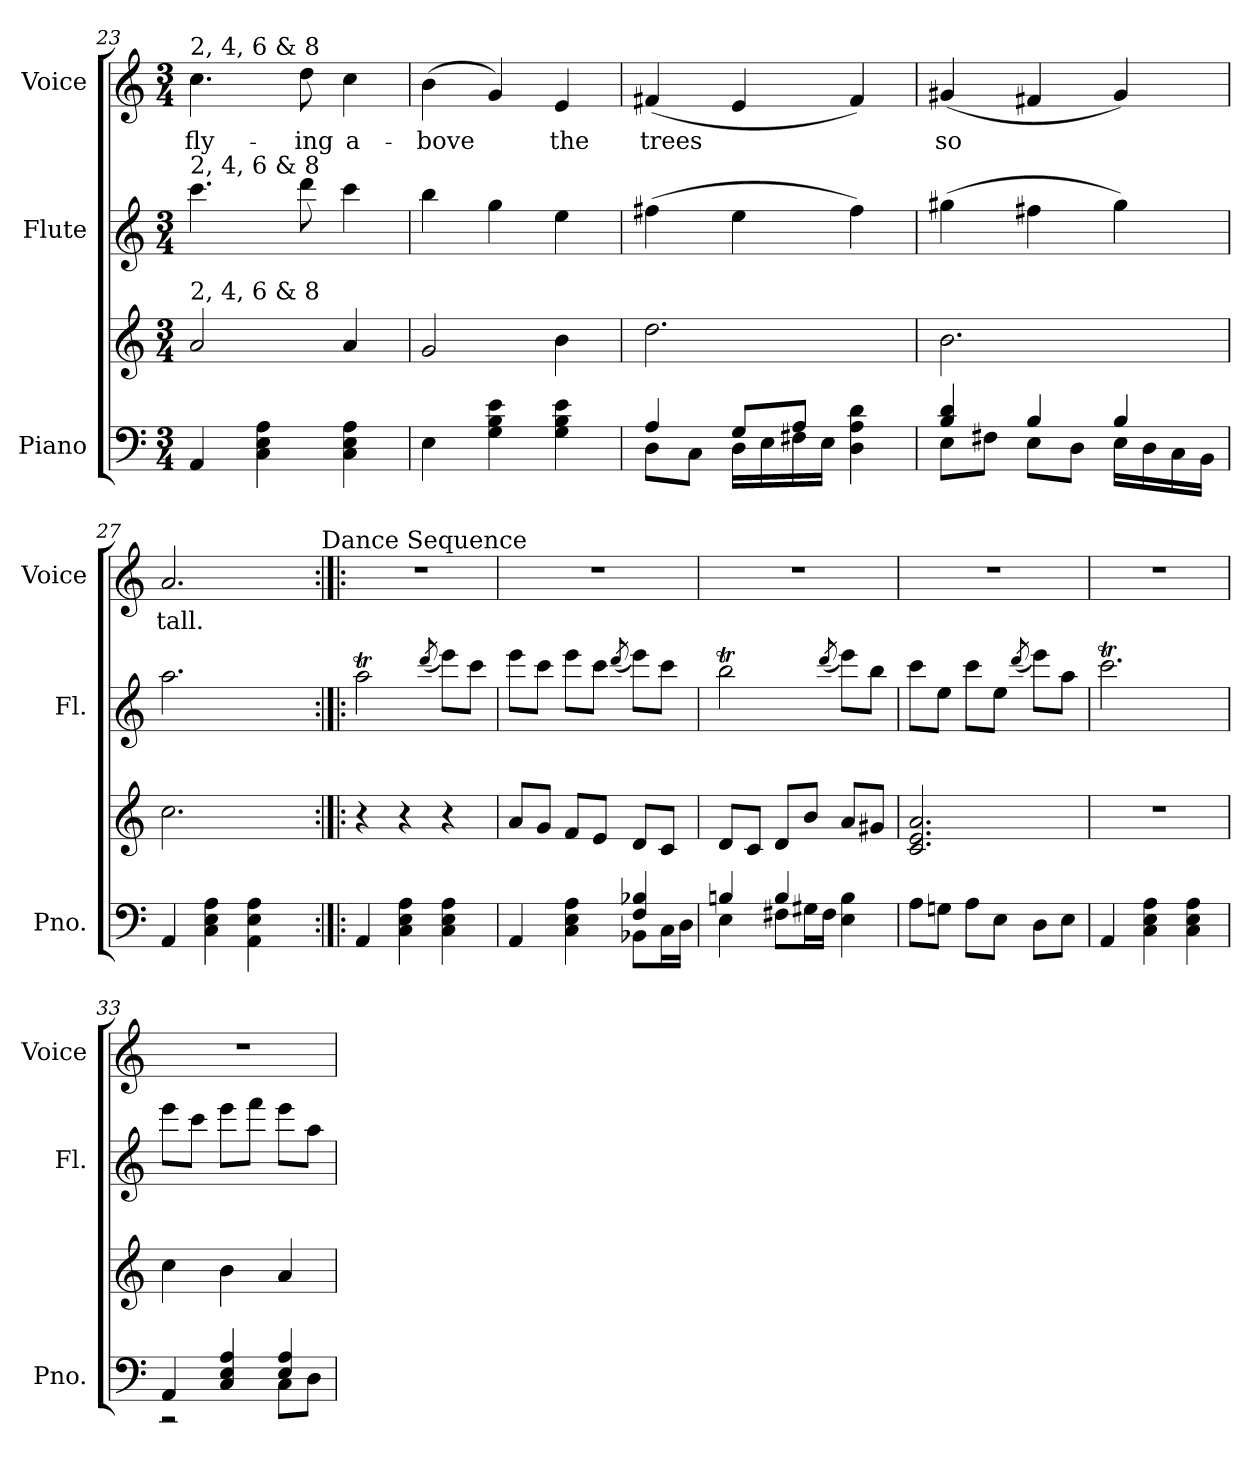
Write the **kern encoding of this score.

**kern	**kern	**kern	**kern	**text
*part3	*part3	*part2	*part1	*part1
*staff4	*staff3	*staff2	*staff1	*staff1
*I"Piano	*	*I"Flute	*I"Voice	*
*I'Pno.	*	*I'Fl.	*I'Voice	*
*clefF4	*clefG2	*clefG2	*clefG2	*
*k[]	*k[]	*k[]	*k[]	*
*C:	*C:	*C:	*C:	*
*M3/4	*M3/4	*M3/4	*M3/4	*
=23	=23	=23	=23	=23
!	!	!	!LO:TX:a:t=2, 4, 6 & 8	!
!	!	!LO:TX:a:t=2, 4, 6 & 8	!	!
!	!LO:TX:a:t=2, 4, 6 & 8	!	!	!
!	!	!	!	!LO:LY:a:color=#000000
4AAi/	2ai/	4.ccci\	4.cci\	fly-
4Ci\ 4Ei 4Ai	.	.	.	.
!	!	!	!	!LO:LY:a:color=#000000
.	.	8dddi\	8ddi\	-ing
!	!	!	!	!LO:LY:a:color=#000000
4Ci\ 4Ei 4Ai	4ai/	4ccci\	4cci\	a-
=24	=24	=24	=24	=24
!	!	!	!	!LO:LY:a:color=#000000
4Ei\	2gi/	4bbi\	(4bi\	-bove
4Gi\ 4Bi 4ei	.	4ggi\	4gi/)	.
!	!	!	!	!LO:LY:a:color=#000000
4Gi\ 4Bi 4ei	4bi\	4eei\	4ei/	the
=25	=25	=25	=25	=25
*^	*	*	*	*
!	!	!	!	!	!LO:LY:a:color=#000000
4Ai/	8Di\L	2.ddi\	(4ff#Xi\	(4f#Xi/	trees
.	8Ci\J	.	.	.	.
8Gi/L	16Di\LL	.	4eei\	4ei/	.
.	16Ei\	.	.	.	.
8Ai/J	16F#Xi\	.	.	.	.
.	16Ei\JJ	.	.	.	.
4Di\ 4Ai 4di	4ryy	.	4ff#i\)	4f#i/)	.
=26	=26	=26	=26	=26	=26
!	!	!	!	!	!LO:LY:a:color=#000000
4Bi/ 4di	8Ei\L	2.bi\	(4gg#Xi\	(4g#Xi/	so
.	8F#Xi\J	.	.	.	.
4Bi/	8Ei\L	.	4ff#Xi\	4f#Xi/	.
.	8Di\J	.	.	.	.
4Bi/	16Ei\LL	.	4gg#i\)	4g#i/)	.
.	16Di\	.	.	.	.
.	16Ci\	.	.	.	.
.	16BBi\JJ	.	.	.	.
*v	*v	*	*	*	*
!!LO:LB:g=z
=27	=27	=27	=27	=27
*^	*	*	*	*
!	!	!	!	!	!LO:LY:a:color=#000000
*v	*v	*	*	*^	*
4AAi/	2.cci\	2.aai\	2.ai/	2ryy	tall.
4Ci\ 4Ei 4Ai	.	.	.	.	.
4AAi\ 4Ei 4Ai	.	.	.	8ryy	.
.	.	.	.	16ryy	.
.	.	.	.	32ryy	.
.	.	.	.	64ryy	.
.	.	.	.	128...ryy	.
!	!	!	!	!LO:TX:a:t=Dance Sequence	!
.	.	.	.	1024ryy	.
=28:|!|:	=28:|!|:	=28:|!|:	=28:|!|:	=28:|!|:	=28:|!|:
!	!	!	!LO:TX:a:t=Add bird whistles ad lib.	!	!
!	!	!	!LO:N:vis=1	!	!
*	*	*	*v	*v	*
4AAi/	4r	2aaTi\	2.r	.
4Ci\ 4Ei 4Ai	4r	.	.	.
.	.	(8qdddi/	.	.
4Ci\ 4Ei 4Ai	4r	8eeei\L)	.	.
.	.	8ccci\J	.	.
=29	=29	=29	=29	=29
*^	*	*	*	*
!	!	!	!	!LO:N:vis=1	!
4AAi/	2ryy	8ai/L	8eeei\L	2.r	.
.	.	8gi/J	8ccci\J	.	.
4Ci\ 4Ei 4Ai	.	8fi/L	8eeei\L	.	.
.	.	8ei/J	8ccci\J	.	.
.	.	.	(8qdddi/	.	.
4Fi/ 4B-Xi	8BB-Xi\L	8di/L	8eeei\L)	.	.
.	16Ci\L	8ci/J	8ccci\J	.	.
.	16Di\JJ	.	.	.	.
=30	=30	=30	=30	=30	=30
!	!	!	!	!LO:N:vis=1	!
4Bni/	4Ei\	8di/L	2bbti\	2.r	.
.	.	8ci/J	.	.	.
4Bi/	8F#Xi\L	8di/L	.	.	.
.	16G#Xi\L	8bi/J	.	.	.
.	16F#i\JJ	.	.	.	.
.	.	.	(8qdddi/	.	.
4Ei\ 4Bi	4ryy	8ai/L	8eeei\L)	.	.
.	.	8g#Xi/J	8bbi\J	.	.
*v	*v	*	*	*	*
=31	=31	=31	=31	=31
!	!	!	!LO:N:vis=1	!
8Ai\L	2.ci/ 2.ei 2.ai	8ccci\L	2.r	.
8Gni\J	.	8eei\J	.	.
8Ai\L	.	8ccci\L	.	.
8Ei\J	.	8eei\J	.	.
.	.	(8qdddi/	.	.
8Di\L	.	8eeei\L)	.	.
8Ei\J	.	8aai\J	.	.
=32	=32	=32	=32	=32
!	!LO:N:vis=1	!	!LO:N:vis=1	!
4AAi/	2.r	2.cccTi\	2.r	.
4Ci\ 4Ei 4Ai	.	.	.	.
4Ci\ 4Ei 4Ai	.	.	.	.
=33	=33	=33	=33	=33
*^	*	*	*	*
!	!	!	!	!LO:N:vis=1	!
4AAi/	2r	4cci\	8eeei\L	2.r	.
.	.	.	8ccci\J	.	.
4Ci/ 4Ei 4Ai	.	4bi\	8eeei\L	.	.
.	.	.	8fffi\J	.	.
4Ei/ 4Ai	8Ci\L	4ai/	8eeei\L	.	.
.	8Di\J	.	8aai\J	.	.
*v	*v	*	*	*	*
=	=	=	=	=
*-	*-	*-	*-	*-
